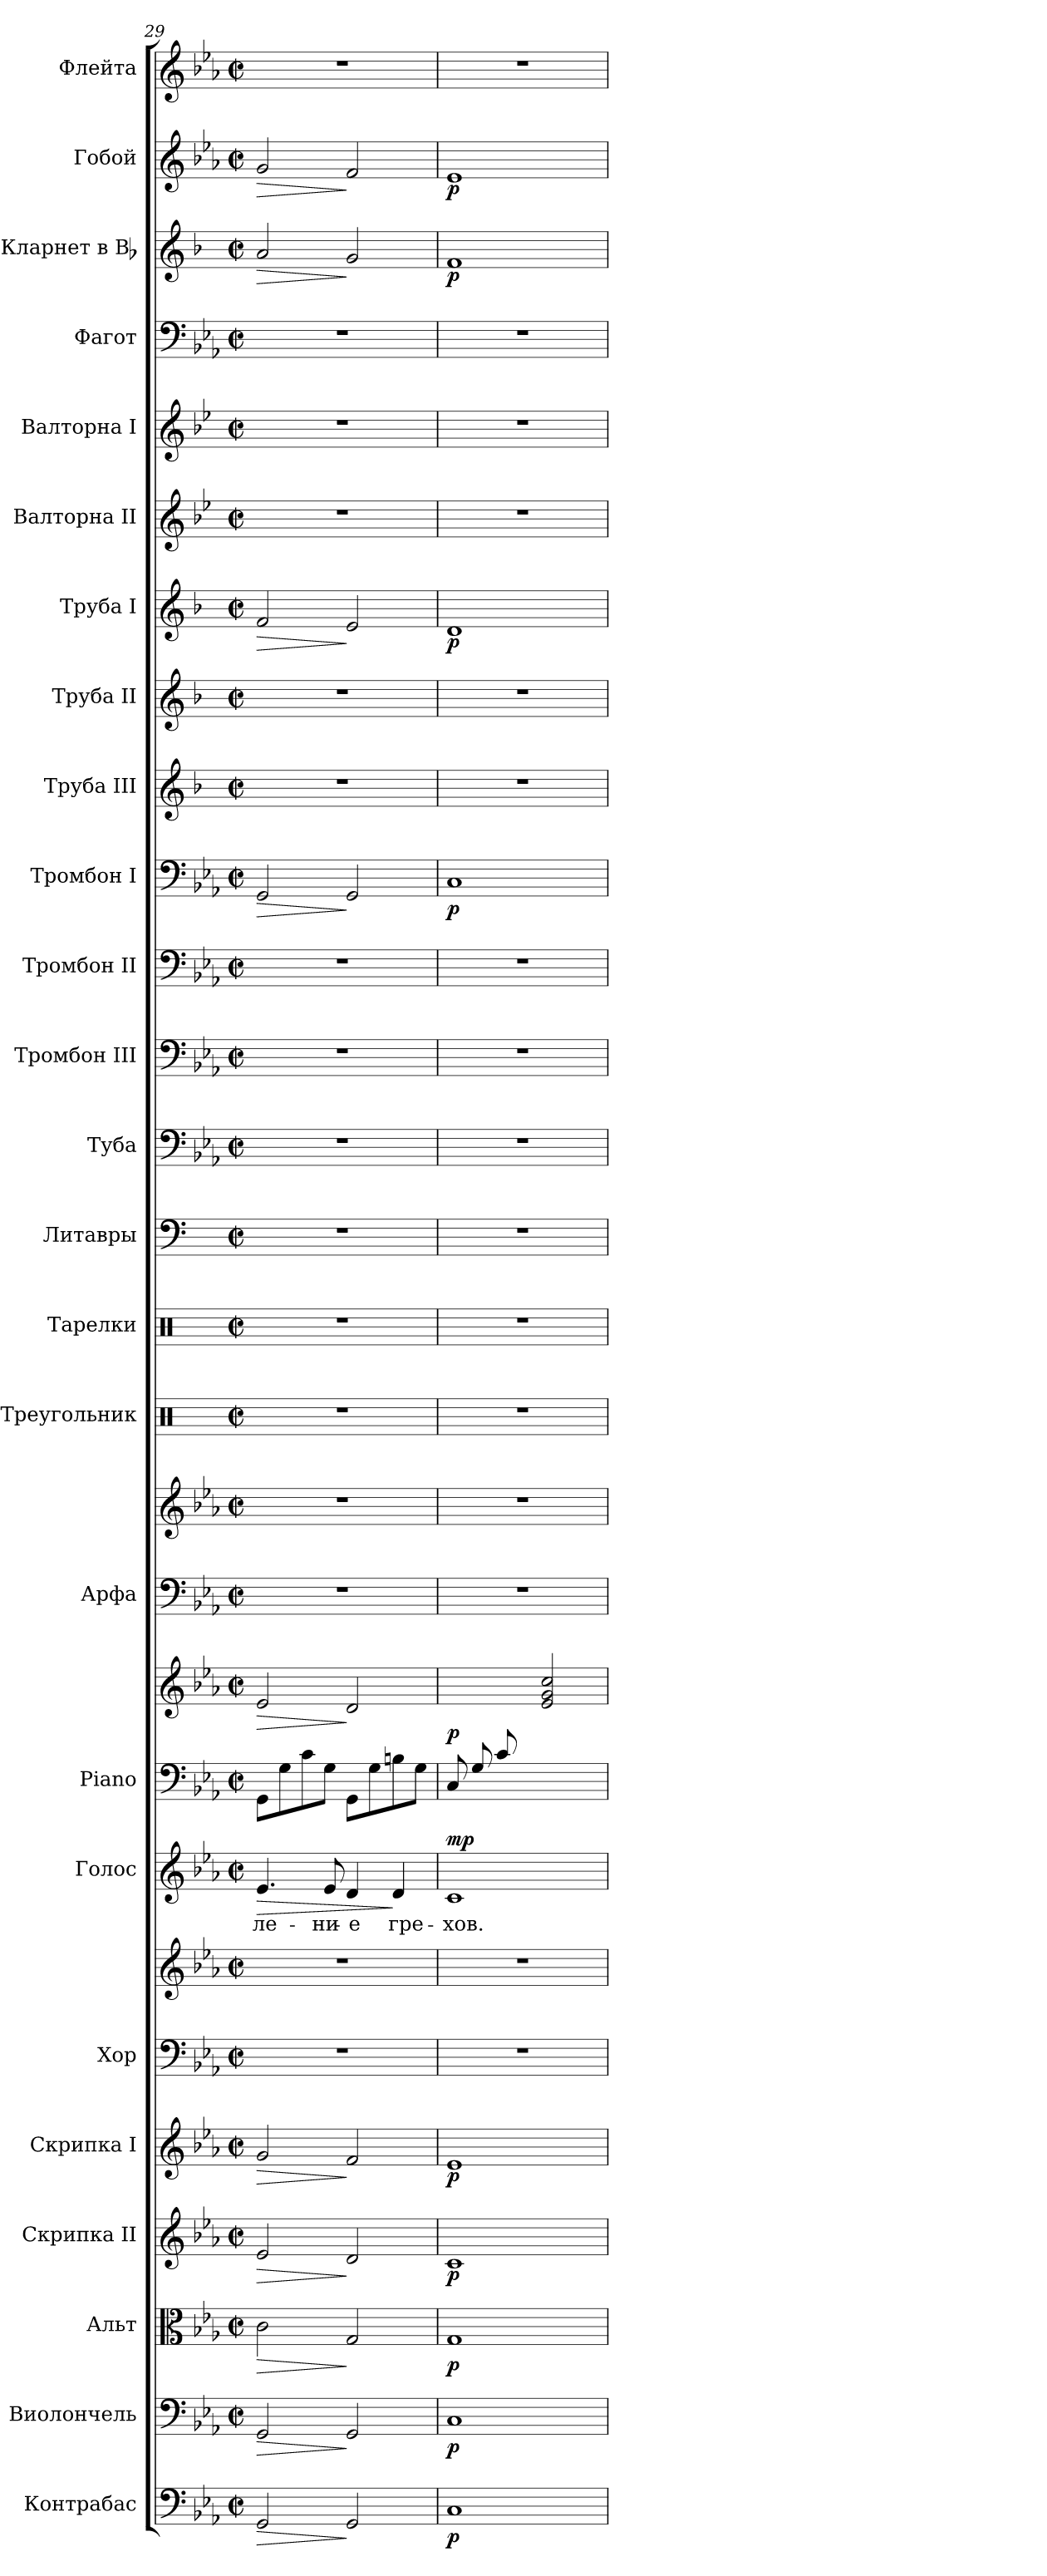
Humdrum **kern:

**kern	**dynam	**kern	**dynam	**kern	**dynam	**kern	**dynam	**kern	**dynam	**kern	**kern	**kern	**text	**dynam	**kern	**kern	**dynam	**kern	**kern	**kern	**kern	**kern	**kern	**kern	**kern	**kern	**dynam	**kern	**kern	**kern	**dynam	**kern	**kern	**kern	**kern	**dynam	**kern	**dynam	**kern
*part25	*part25	*part24	*part24	*part23	*part23	*part22	*part22	*part21	*part21	*part20	*part20	*part19	*part19	*part19	*part18	*part18	*part18	*part17	*part17	*part16	*part15	*part14	*part13	*part12	*part11	*part10	*part10	*part9	*part8	*part7	*part7	*part6	*part5	*part4	*part3	*part3	*part2	*part2	*part1
*staff28	*staff28	*staff27	*staff27	*staff26	*staff26	*staff25	*staff25	*staff24	*staff24	*staff23	*staff22	*staff21	*staff21	*staff21	*staff20	*staff19	*staff19/20	*staff18	*staff17	*staff16	*staff15	*staff14	*staff13	*staff12	*staff11	*staff10	*staff10	*staff9	*staff8	*staff7	*staff7	*staff6	*staff5	*staff4	*staff3	*staff3	*staff2	*staff2	*staff1
*I"Контрабас	*	*I"Виолончель	*	*I"Альт	*	*I"Скрипка II	*	*I"Скрипка I	*	*I"Хор	*	*I"Голос	*	*	*I"Piano	*	*	*I"Арфа	*	*I"Треугольник	*I"Тарелки	*I"Литавры	*I"Туба	*I"Тромбон III	*I"Тромбон II	*I"Тромбон I	*	*I"Труба III	*I"Труба II	*I"Труба I	*	*I"Валторна II	*I"Валторна I	*I"Фагот	*I"Кларнет в Bb	*	*I"Гобой	*	*I"Флейта
*	*	*	*	*	*	*I'Скр. II	*	*I'Скр. I	*	*	*	*	*	*	*I'Pno.	*	*	*	*	*	*	*	*	*I'Тромб. III	*I'Тромб. II	*I'Тромб. I	*	*I'Трб. III	*I'Трб. II	*I'Трб. I	*	*I'Валт. II	*I'Валт. I	*	*	*	*	*	*
*clefF4	*	*clefF4	*	*clefC3	*	*clefG2	*	*clefG2	*	*clefF4	*clefG2	*clefG2	*	*	*clefF4	*clefG2	*	*clefF4	*clefG2	*clefX	*clefX	*clefF4	*clefF4	*clefF4	*clefF4	*clefF4	*	*clefG2	*clefG2	*clefG2	*	*clefG2	*clefG2	*clefF4	*clefG2	*	*clefG2	*	*clefG2
*ITrd7c12	*	*	*	*	*	*	*	*	*	*	*	*	*	*	*	*	*	*	*	*	*	*	*	*	*	*	*	*ITrd1c2	*ITrd1c2	*ITrd1c2	*	*ITrd4c7	*ITrd4c7	*	*ITrd1c2	*	*	*	*
*k[b-e-a-]	*	*k[b-e-a-]	*	*k[b-e-a-]	*	*k[b-e-a-]	*	*k[b-e-a-]	*	*k[b-e-a-]	*k[b-e-a-]	*k[b-e-a-]	*	*	*k[b-e-a-]	*k[b-e-a-]	*	*k[b-e-a-]	*k[b-e-a-]	*k[]	*k[]	*k[]	*k[b-e-a-]	*k[b-e-a-]	*k[b-e-a-]	*k[b-e-a-]	*	*k[b-e-a-]	*k[b-e-a-]	*k[b-e-a-]	*	*k[b-e-a-]	*k[b-e-a-]	*k[b-e-a-]	*k[b-e-a-]	*	*k[b-e-a-]	*	*k[b-e-a-]
*c:	*	*c:	*	*c:	*	*c:	*	*c:	*	*c:	*c:	*c:	*	*	*c:	*c:	*	*c:	*c:	*C:	*C:	*a:	*c:	*c:	*c:	*c:	*	*c:	*c:	*c:	*	*c:	*c:	*c:	*c:	*	*c:	*	*c:
*M2/2	*	*M2/2	*	*M2/2	*	*M2/2	*	*M2/2	*	*M2/2	*M2/2	*M2/2	*	*	*M2/2	*M2/2	*	*M2/2	*M2/2	*M2/2	*M2/2	*M2/2	*M2/2	*M2/2	*M2/2	*M2/2	*	*M2/2	*M2/2	*M2/2	*	*M2/2	*M2/2	*M2/2	*M2/2	*	*M2/2	*	*M2/2
*met(c|)	*	*met(c|)	*	*met(c|)	*	*met(c|)	*	*met(c|)	*	*met(c|)	*met(c|)	*met(c|)	*	*	*met(c|)	*met(c|)	*	*met(c|)	*met(c|)	*met(c|)	*met(c|)	*met(c|)	*met(c|)	*met(c|)	*met(c|)	*met(c|)	*	*met(c|)	*met(c|)	*met(c|)	*	*met(c|)	*met(c|)	*met(c|)	*met(c|)	*	*met(c|)	*	*met(c|)
=29	=29	=29	=29	=29	=29	=29	=29	=29	=29	=29	=29	=29	=29	=29	=29	=29	=29	=29	=29	=29	=29	=29	=29	=29	=29	=29	=29	=29	=29	=29	=29	=29	=29	=29	=29	=29	=29	=29	=29
!	!LO:HP:b	!	!LO:HP:b	!	!LO:HP:b	!	!LO:HP:b	!	!LO:HP:b	!	!	!	!	!	!	!	!	!	!	!	!	!	!	!	!	!	!	!	!	!	!	!	!	!	!	!	!	!	!
!	!	!	!	!	!	!	!	!	!	!	!	!	!LO:LY:b:color=#000000	!LO:HP:b	!	!	!LO:HP:b	!	!	!	!	!	!	!	!	!	!LO:HP:b	!	!	!	!LO:HP:b	!	!	!	!	!LO:HP:b	!	!LO:HP:b	!
2GGGi/	>	2GGi/	>	2ci\	>	2e-i/	>	2gi/	>	1r	1r	4.e-i/	-ле-	>	8GGi\L	2e-i/	>	1r	1r	1r	1r	1r	1r	1r	1r	2GGi/	>	1r	1r	2e-i/	>	1r	1r	1r	2gi/	>	2gi/	>	1r
.	.	.	.	.	.	.	.	.	.	.	.	.	.	.	8Gi\	.	.	.	.	.	.	.	.	.	.	.	.	.	.	.	.	.	.	.	.	.	.	.	.
.	.	.	.	.	.	.	.	.	.	.	.	.	.	.	8ci\	.	.	.	.	.	.	.	.	.	.	.	.	.	.	.	.	.	.	.	.	.	.	.	.
!	!	!	!	!	!	!	!	!	!	!	!	!	!LO:LY:b:color=#000000	!	!	!	!	!	!	!	!	!	!	!	!	!	!	!	!	!	!	!	!	!	!	!	!	!	!
.	.	.	.	.	.	.	.	.	.	.	.	8e-i/	-ни-	.	8Gi\J	.	.	.	.	.	.	.	.	.	.	.	.	.	.	.	.	.	.	.	.	.	.	.	.
!	!	!	!	!	!	!	!	!	!	!	!	!	!LO:LY:b:color=#000000	!	!	!	!	!	!	!	!	!	!	!	!	!	!	!	!	!	!	!	!	!	!	!	!	!	!
2GGGi/	]	2GGi/	]	2Gi/	]	2di/	]	2fi/	]	.	.	4di/	-е	.	8GGi\L	2di/	]	.	.	.	.	.	.	.	.	2GGi/	]	.	.	2di/	]	.	.	.	2fi/	]	2fi/	]	.
.	.	.	.	.	.	.	.	.	.	.	.	.	.	.	8Gi\	.	.	.	.	.	.	.	.	.	.	.	.	.	.	.	.	.	.	.	.	.	.	.	.
!	!	!	!	!	!	!	!	!	!	!	!	!	!LO:LY:b:color=#000000	!	!	!	!	!	!	!	!	!	!	!	!	!	!	!	!	!	!	!	!	!	!	!	!	!	!
.	.	.	.	.	.	.	.	.	.	.	.	4di/	гре-	]	8Bni\	.	.	.	.	.	.	.	.	.	.	.	.	.	.	.	.	.	.	.	.	.	.	.	.
.	.	.	.	.	.	.	.	.	.	.	.	.	.	.	8Gi\J	.	.	.	.	.	.	.	.	.	.	.	.	.	.	.	.	.	.	.	.	.	.	.	.
!!LO:PB:g=z
=30	=30	=30	=30	=30	=30	=30	=30	=30	=30	=30	=30	=30	=30	=30	=30	=30	=30	=30	=30	=30	=30	=30	=30	=30	=30	=30	=30	=30	=30	=30	=30	=30	=30	=30	=30	=30	=30	=30	=30
!	!	!	!	!	!	!	!	!	!	!	!	!	!LO:LY:b:color=#000000	!	!	!	!	!	!	!	!	!	!	!	!	!	!	!	!	!	!	!	!	!	!	!	!	!	!
*	*	*	*	*	*	*	*	*	*	*	*	*	*	*	*	*^	*	*	*	*	*	*	*	*	*	*	*	*	*	*	*	*	*	*	*	*	*	*	*
1CCi	p	1Ci	p	1Gi	p	1ci	p	1e-i	p	1r	1r	1ci	-хов.	mp	8Ci/L	2ryy	4.ryy	p	1r	1r	1r	1r	1r	1r	1r	1r	1Ci	p	1r	1r	1ci	p	1r	1r	1r	1e-i	p	1e-i	p	1r
.	.	.	.	.	.	.	.	.	.	.	.	.	.	.	8Gi/	.	.	.	.	.	.	.	.	.	.	.	.	.	.	.	.	.	.	.	.	.	.	.	.	.
.	.	.	.	.	.	.	.	.	.	.	.	.	.	.	8ci/	.	.	.	.	.	.	.	.	.	.	.	.	.	.	.	.	.	.	.	.	.	.	.	.	.
.	.	.	.	.	.	.	.	.	.	.	.	.	.	.	2ryy	.	8e-i\J	.	.	.	.	.	.	.	.	.	.	.	.	.	.	.	.	.	.	.	.	.	.	.
.	.	.	.	.	.	.	.	.	.	.	.	.	.	.	.	2e-i/ 2gi 2cci	2ryy	.	.	.	.	.	.	.	.	.	.	.	.	.	.	.	.	.	.	.	.	.	.	.
.	.	.	.	.	.	.	.	.	.	.	.	.	.	.	8ryy	.	.	.	.	.	.	.	.	.	.	.	.	.	.	.	.	.	.	.	.	.	.	.	.	.
*	*	*	*	*	*	*	*	*	*	*	*	*	*	*	*	*v	*v	*	*	*	*	*	*	*	*	*	*	*	*	*	*	*	*	*	*	*	*	*	*	*
=	=	=	=	=	=	=	=	=	=	=	=	=	=	=	=	=	=	=	=	=	=	=	=	=	=	=	=	=	=	=	=	=	=	=	=	=	=	=	=
*-	*-	*-	*-	*-	*-	*-	*-	*-	*-	*-	*-	*-	*-	*-	*-	*-	*-	*-	*-	*-	*-	*-	*-	*-	*-	*-	*-	*-	*-	*-	*-	*-	*-	*-	*-	*-	*-	*-	*-
